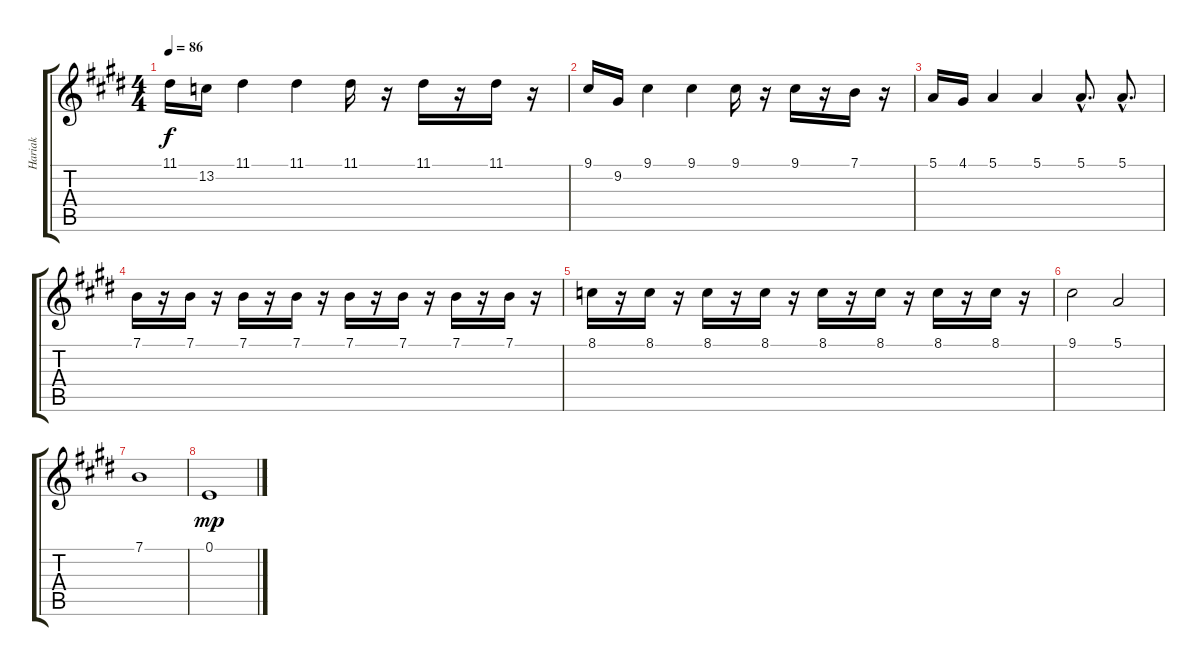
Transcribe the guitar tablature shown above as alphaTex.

\track ("Hariak" "Hariak") {instrument stringensemble1}
\staff {score tabs}
\tuning (E4 B3 G3 D3 A2 E2) {hide}
\ts (4 4)
\tempo 86
\clef g2
\ks e
11.1.16{dy f} 13.2.16 11.1.4 11.1.4 11.1.16 r.16 11.1.16 r.16 11.1.16 r.16 |
9.1.16 9.2.16 9.1.4 9.1.4 9.1.16 r.16 9.1.16 r.16 7.1.16 r.16 |
5.1.16 4.1.16 5.1.4 5.1.4 5.1{hac}.8{d} 5.1{hac}.8{d} |
7.1.16 r.16 7.1.16 r.16 7.1.16 r.16 7.1.16 r.16 7.1.16 r.16 7.1.16 r.16 7.1.16 r.16 7.1.16 r.16 |
8.1.16 r.16 8.1.16 r.16 8.1.16 r.16 8.1.16 r.16 8.1.16 r.16 8.1.16 r.16 8.1.16 r.16 8.1.16 r.16 |
9.1.2 5.1.2 |
7.1.1 |
0.1.1{dy mp volume 0}
